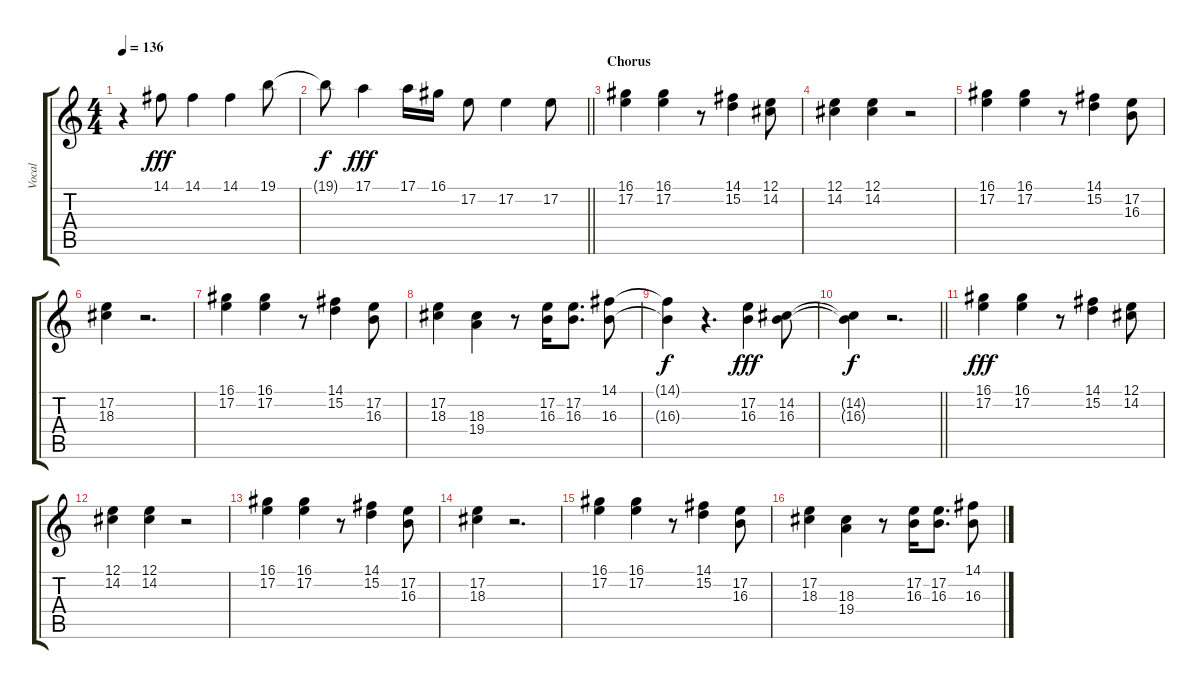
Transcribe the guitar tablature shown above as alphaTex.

\track ("Vocal" "Vocal") {instrument lead2sawtooth}
\staff {score tabs}
\tuning (E4 B3 G3 D3 A2 E2) {hide}
\ts (4 4)
\tempo 136
\clef g2
\ks c
r.4{dy fff} 14.1.8 14.1.4 14.1.4 19.1.8 |
\barLineRight lightlight
19.1{t}.8{dy f} 17.1.4{dy fff} 17.1.16 16.1.16 17.2.8 17.2.4 17.2.8 |
\section ("" "Chorus")
(16.1 17.2).4 (16.1 17.2).4 r.8 (14.1 15.2).4 (12.1 14.2).8 |
(12.1 14.2).4 (12.1 14.2).4 r.2 |
(16.1 17.2).4 (16.1 17.2).4 r.8 (14.1 15.2).4 (17.2 16.3).8 |
(17.2 18.3).4 r.2{d} |
(16.1 17.2).4 (16.1 17.2).4 r.8 (14.1 15.2).4 (17.2 16.3).8 |
(17.2 18.3).4 (18.3 19.4).4 r.8 (17.2 16.3).16 (17.2 16.3).8{d} (14.1 16.3).8 |
(14.1{t} 16.3{t}).4{dy f} r.4{d} (17.2 16.3).4{dy fff} (14.2 16.3).8 |
\barLineRight lightlight
(14.2{t} 16.3{t}).4{dy f} r.2{d} |
(16.1 17.2).4{dy fff} (16.1 17.2).4 r.8 (14.1 15.2).4 (12.1 14.2).8 |
(12.1 14.2).4 (12.1 14.2).4 r.2 |
(16.1 17.2).4 (16.1 17.2).4 r.8 (14.1 15.2).4 (17.2 16.3).8 |
(17.2 18.3).4 r.2{d} |
(16.1 17.2).4 (16.1 17.2).4 r.8 (14.1 15.2).4 (17.2 16.3).8 |
(17.2 18.3).4 (18.3 19.4).4 r.8 (17.2 16.3).16 (17.2 16.3).8{d} (14.1 16.3).8
